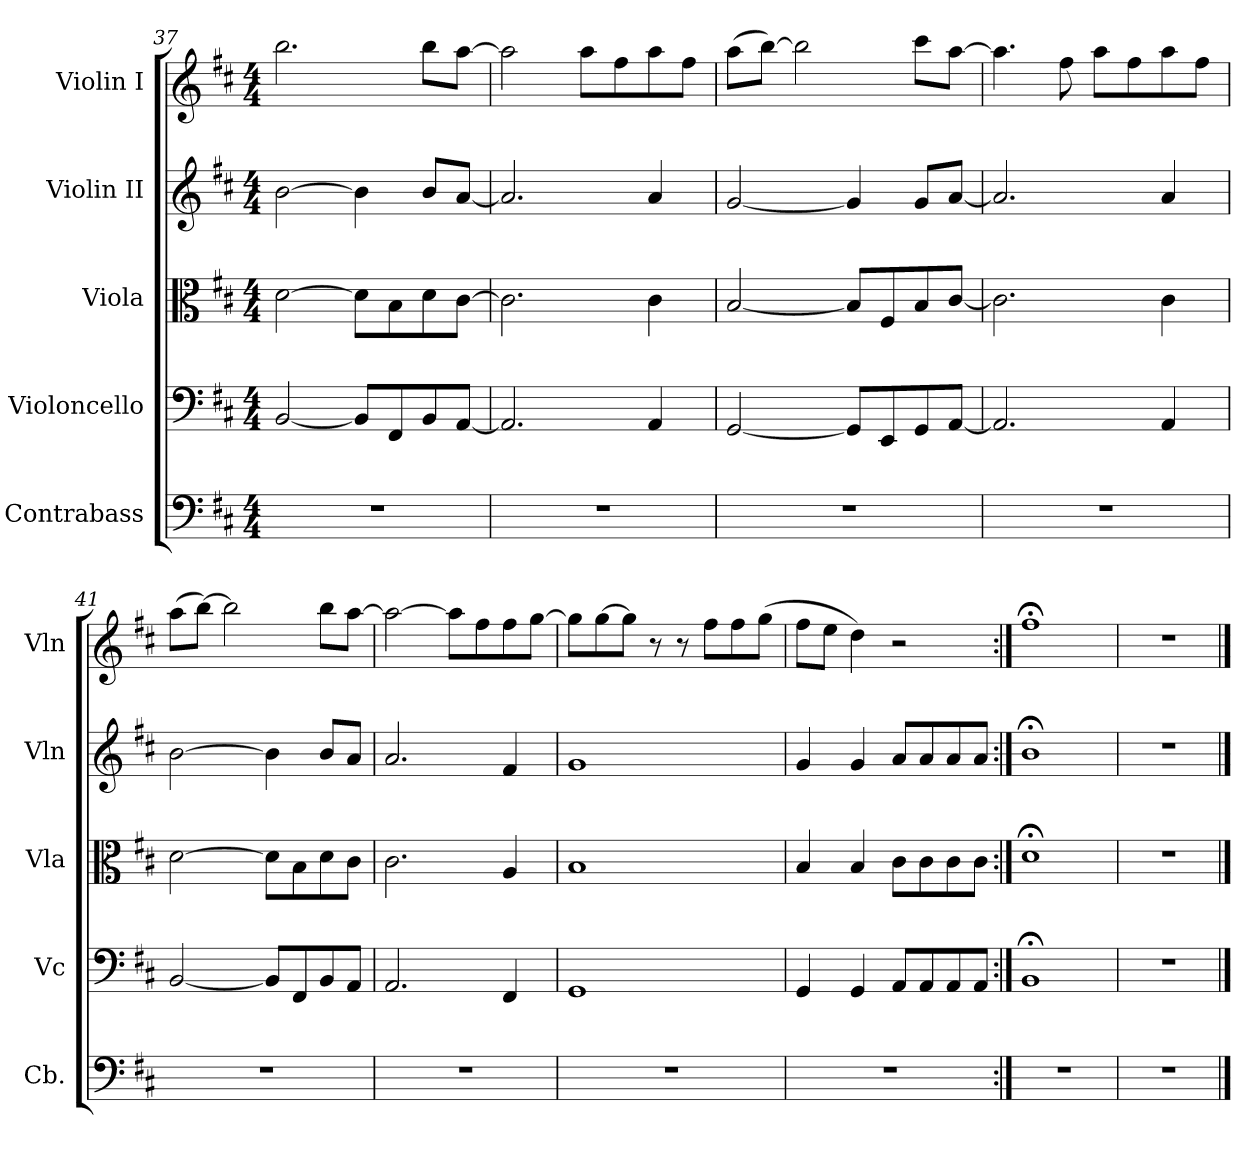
**kern	**kern	**kern	**kern	**kern
*part5	*part4	*part3	*part2	*part1
*staff5	*staff4	*staff3	*staff2	*staff1
*I"Contrabass	*I"Violoncello	*I"Viola	*I"Violin II	*I"Violin I
*I'Cb.	*I'Vc	*I'Vla	*I'Vln	*I'Vln
!!LO:PB:g=z
*clefF4	*clefF4	*clefC3	*clefG2	*clefG2
*ITrd7c12	*	*	*	*
*k[f#c#]	*k[f#c#]	*k[f#c#]	*k[f#c#]	*k[f#c#]
*M4/4	*M4/4	*M4/4	*M4/4	*M4/4
=37	=37	=37	=37	=37
1r	[2BB/	[2d\	[2b\	2.bb\
.	8BB/L]	8d\L]	4b\]	.
.	8FF#/	8B\	.	.
.	8BB/	8d\	8b/L	8bb\L
.	[8AA/J	[8c#\J	[8a/J	[8aa\J
=38	=38	=38	=38	=38
1r	2.AA/]	2.c#\]	2.a/]	2aa\]
.	.	.	.	8aa\L
.	.	.	.	8ff#\
.	4AA/	4c#\	4a/	8aa\
.	.	.	.	8ff#\J
=39	=39	=39	=39	=39
1r	[2GG/	[2B/	[2g/	(8aa\L
.	.	.	.	[8bb\J)
.	.	.	.	2bb\]
.	8GG/L]	8B/L]	4g/]	.
.	8EE/	8F#/	.	.
.	8GG/	8B/	8g/L	8ccc#\L
.	[8AA/J	[8c#/J	[8a/J	[8aa\J
=40	=40	=40	=40	=40
1r	2.AA/]	2.c#\]	2.a/]	4.aa\]
.	.	.	.	8ff#\
.	.	.	.	8aa\L
.	.	.	.	8ff#\
.	4AA/	4c#\	4a/	8aa\
.	.	.	.	8ff#\J
!!LO:LB:g=z
=41	=41	=41	=41	=41
1r	[2BB/	[2d\	[2b\	(8aa\L
.	.	.	.	[8bb\J)
.	.	.	.	2bb\]
.	8BB/L]	8d\L]	4b\]	.
.	8FF#/	8B\	.	.
.	8BB/	8d\	8b/L	8bb\L
.	8AA/J	8c#\J	8a/J	[8aa\J
=42	=42	=42	=42	=42
1r	2.AA/	2.c#\	2.a/	2aa\_
.	.	.	.	8aa\L]
.	.	.	.	8ff#\
.	4FF#/	4A/	4f#/	8ff#\
.	.	.	.	[8gg\J
=43	=43	=43	=43	=43
1r	1GG	1B	1g	8gg\L]
.	.	.	.	[8gg\
.	.	.	.	8gg\J]
.	.	.	.	8r
.	.	.	.	8r
.	.	.	.	8ff#\L
.	.	.	.	8ff#\
.	.	.	.	(8gg\J
=44	=44	=44	=44	=44
1r	4GG/	4B/	4g/	8ff#\L
.	.	.	.	8ee\J
.	4GG/	4B/	4g/	4dd\)
.	8AA/L	8c#\L	8a/L	2r
.	8AA/	8c#\	8a/	.
.	8AA/	8c#\	8a/	.
.	8AA/J	8c#\J	8a/J	.
=45:|!	=45:|!	=45:|!	=45:|!	=45:|!
1r	1BB;<	1d;<	1b;<	1ff#;<
=46	=46	=46	=46	=46
1r	1r	1r	1r	1r
==	==	==	==	==
*-	*-	*-	*-	*-
